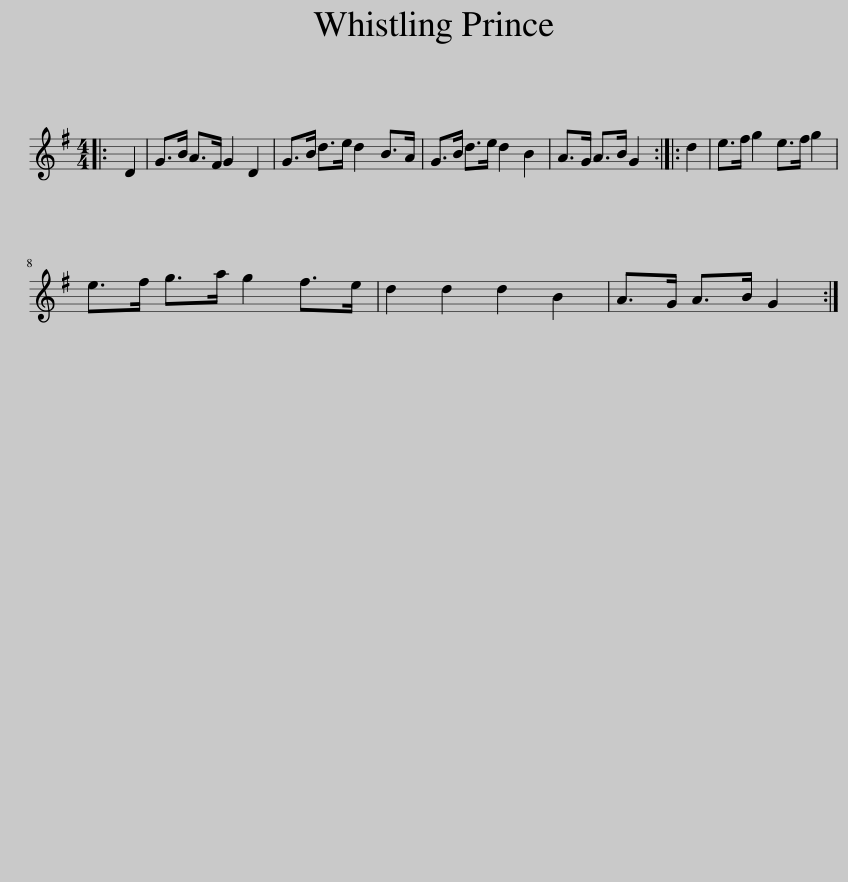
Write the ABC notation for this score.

X:1
L:1/8
M:4/4
I:linebreak $
K:G
V:1 treble
V:1
|: D2 | G>B A>F G2 D2 | G>B d>e d2 B>A | G>B d>e d2 B2 | A>G A>B G2 :: %5
 d2 | e>f g2 e>f g2 |$ e>f g>a g2 f>e | d2 d2 d2 B2 | A>G A>B G2 :| %10
